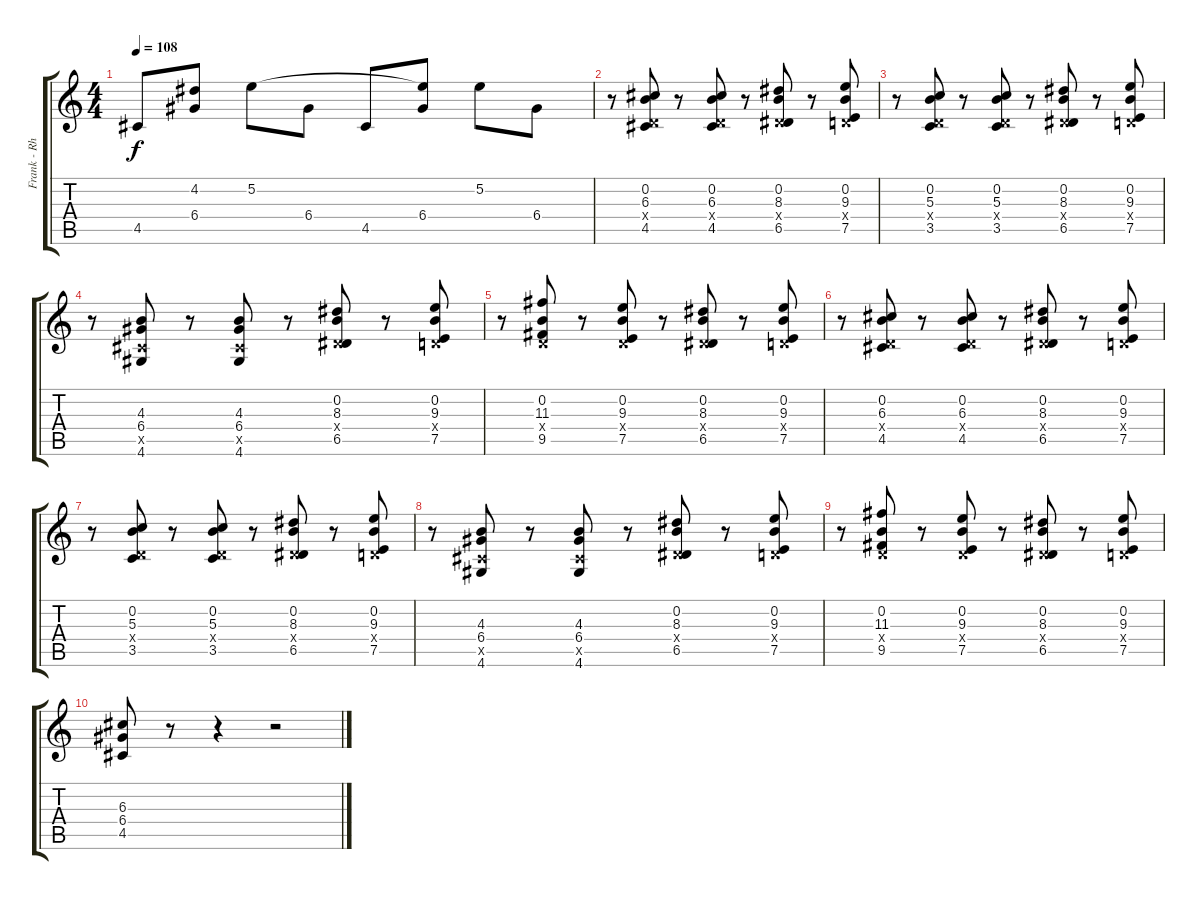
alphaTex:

\track ("Frank - Rhythm Guitar" "Frank - Rh") {instrument distortionguitar}
\staff {score tabs}
\tuning (E4 B3 G3 D3 A2 E2) {hide}
\ts (4 4)
\tempo 108
\clef g2
\ks c
4.5.8{dy f} (4.2{t} 6.4).8 5.2.8 6.4.8 4.5.8 (5.2{t} 6.4).8 5.2.8 6.4.8 |
r.8 (0.2 6.3 0.4{x} 4.5).8{volume 16} r.8 (0.2 6.3 0.4{x} 4.5).8 r.8 (0.2 8.3 0.4{x} 6.5).8 r.8 (0.2 9.3 0.4{x} 7.5).8 |
r.8 (0.2 5.3 0.4{x} 3.5).8 r.8 (0.2 5.3 0.4{x} 3.5).8 r.8 (0.2 8.3 0.4{x} 6.5).8 r.8 (0.2 9.3 0.4{x} 7.5).8 |
r.8 (4.3 6.4 4.5{x} 4.6).8 r.8 (4.3 6.4 4.5{x} 4.6).8 r.8 (0.2 8.3 0.4{x} 6.5).8 r.8 (0.2 9.3 0.4{x} 7.5).8 |
r.8 (0.2 11.3 0.4{x} 9.5).8 r.8 (0.2 9.3 0.4{x} 7.5).8 r.8 (0.2 8.3 0.4{x} 6.5).8 r.8 (0.2 9.3 0.4{x} 7.5).8 |
r.8 (0.2 6.3 0.4{x} 4.5).8{volume 14} r.8 (0.2 6.3 0.4{x} 4.5).8 r.8 (0.2 8.3 0.4{x} 6.5).8 r.8 (0.2 9.3 0.4{x} 7.5).8 |
r.8 (0.2 5.3 0.4{x} 3.5).8 r.8 (0.2 5.3 0.4{x} 3.5).8 r.8 (0.2 8.3 0.4{x} 6.5).8 r.8 (0.2 9.3 0.4{x} 7.5).8 |
r.8 (4.3 6.4 4.5{x} 4.6).8 r.8 (4.3 6.4 4.5{x} 4.6).8 r.8 (0.2 8.3 0.4{x} 6.5).8 r.8 (0.2 9.3 0.4{x} 7.5).8 |
r.8 (0.2 11.3 0.4{x} 9.5).8 r.8 (0.2 9.3 0.4{x} 7.5).8 r.8 (0.2 8.3 0.4{x} 6.5).8 r.8 (0.2 9.3 0.4{x} 7.5).8 |
(6.3 6.4 4.5).8 r.8 r.4 r.2
